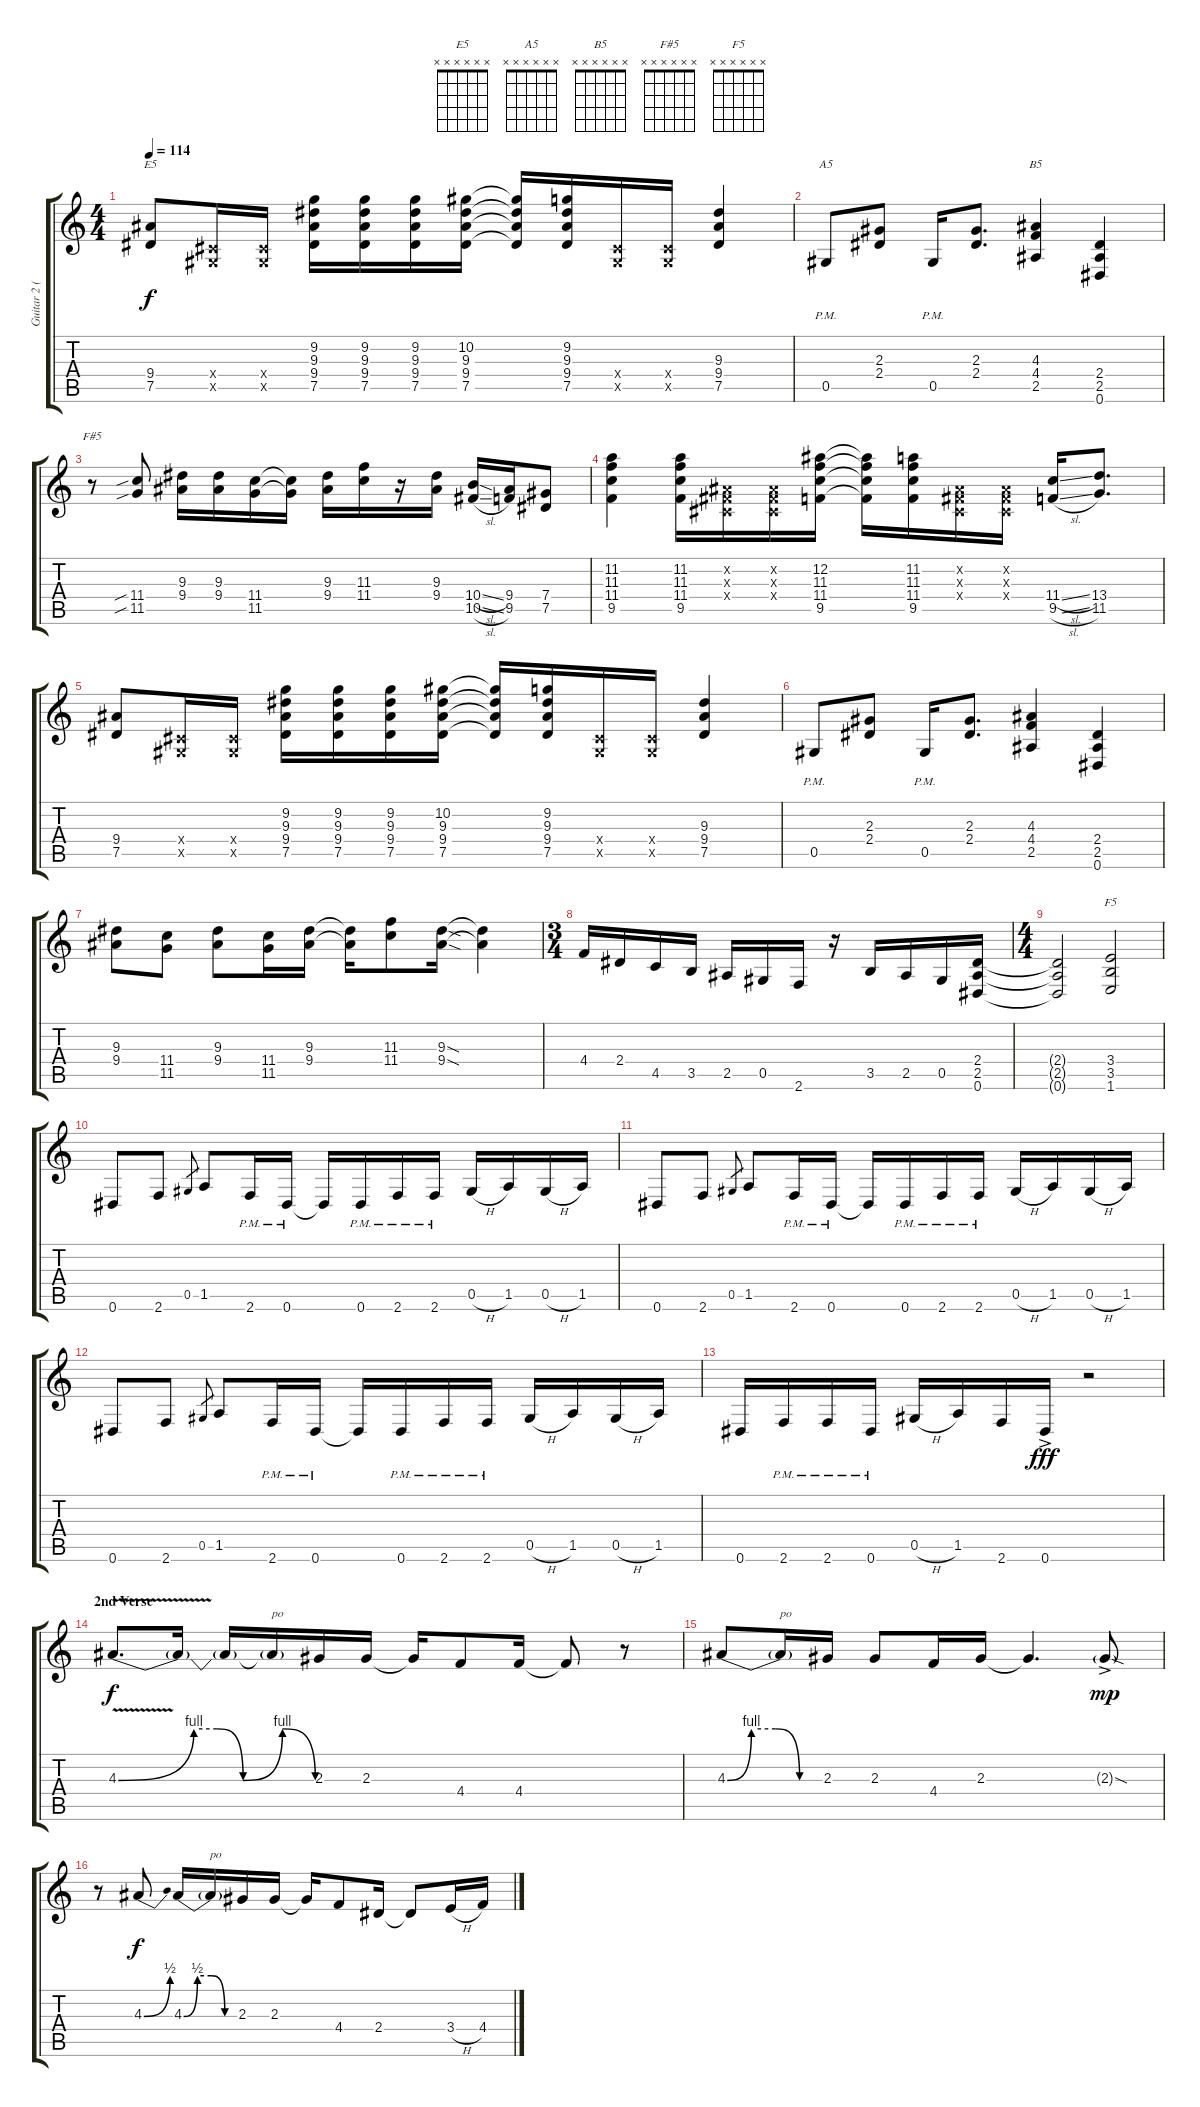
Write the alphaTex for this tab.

\track ("Guitar 2 (Izzy)" "Guitar 2 (") {instrument overdrivenguitar}
\staff {score tabs}
\tuning (Eb4 Bb3 Gb3 Db3 Ab2 Eb2) {hide}
\chord ("E5" x x x x x x)
\chord ("A5" x x x x x x)
\chord ("B5" x x x x x x)
\chord ("F#5" x x x x x x)
\chord ("F5" x x x x x x)
\ts (4 4)
\tempo 114
\clef g2
\ks c
(9.4 7.5).8{ch "E5" dy f} (0.4{x} 0.5{x}).16 (0.4{x} 0.5{x}).16 (9.2 9.3 9.4 7.5).16 (9.2 9.3 9.4 7.5).16 (9.2 9.3 9.4 7.5).16 (10.2 9.3 9.4 7.5).16 (10.2{t} 9.3{t} 9.4{t} 7.5{t}).16 (9.2 9.3 9.4 7.5).16 (0.4{x} 0.5{x}).16 (0.4{x} 0.5{x}).16 (9.3 9.4 7.5).4 |
0.5{pm}.8{ch "A5"} (2.3 2.4).8 0.5{pm}.16 (2.3 2.4).8{d} (4.3 4.4 2.5).4{ch "B5"} (2.4 2.5 0.6).4 |
r.8{ch "F#5"} (11.4{sib} 11.5{sib}).8 (9.3 9.4).16 (9.3 9.4).16 (11.4 11.5).16 (11.4{t} 11.5{t}).16 (9.3 9.4).16 (11.3 11.4).16 r.16 (9.3 9.4).16 (10.4{sl} 10.5{sl}).16 (9.4 9.5).16 (7.4 7.5).8 |
(11.2 11.3 11.4 9.5).4 (11.2 11.3 11.4 9.5).16 (0.2{x} 0.3{x} 0.4{x}).16 (0.2{x} 0.3{x} 0.4{x}).16 (12.2 11.3 11.4 9.5).16 (12.2{t} 11.3{t} 11.4{t} 9.5{t}).16 (11.2 11.3 11.4 9.5).16 (0.2{x} 0.3{x} 0.4{x}).16 (0.2{x} 0.3{x} 0.4{x}).16 (11.4{sl} 9.5{sl}).16 (13.4 11.5).8{d} |
(9.4 7.5).8 (0.4{x} 0.5{x}).16 (0.4{x} 0.5{x}).16 (9.2 9.3 9.4 7.5).16 (9.2 9.3 9.4 7.5).16 (9.2 9.3 9.4 7.5).16 (10.2 9.3 9.4 7.5).16 (10.2{t} 9.3{t} 9.4{t} 7.5{t}).16 (9.2 9.3 9.4 7.5).16 (0.4{x} 0.5{x}).16 (0.4{x} 0.5{x}).16 (9.3 9.4 7.5).4 |
0.5{pm}.8 (2.3 2.4).8 0.5{pm}.16 (2.3 2.4).8{d} (4.3 4.4 2.5).4 (2.4 2.5 0.6).4 |
(9.3 9.4).8 (11.4 11.5).8 (9.3 9.4).8 (11.4 11.5).16 (9.3 9.4).16 (9.3{t} 9.4{t}).16 (11.3 11.4).8 (9.3{sod} 9.4{sod}).16 (9.3{t} 9.4{t}).4 |
\ts (3 4)
4.4.16 2.4.16 4.5.16 3.5.16 2.5.16 0.5.16 2.6.16 r.16 3.5.16 2.5.16 0.5.16 (2.4 2.5 0.6).16 |
\ts (4 4)
(2.4{t} 2.5{t} 0.6{t}).2 (3.4 3.5 1.6).2{ch "F5"} |
0.6.8 2.6.8 0.5.8{gr} 1.5.8 2.6{pm}.16 0.6{pm}.16 0.6{t}.16 0.6{pm}.16 2.6{pm}.16 2.6{pm}.16 0.5{h}.16 1.5.16 0.5{h}.16 1.5.16 |
0.6.8 2.6.8 0.5.8{gr} 1.5.8 2.6{pm}.16 0.6{pm}.16 0.6{t}.16 0.6{pm}.16 2.6{pm}.16 2.6{pm}.16 0.5{h}.16 1.5.16 0.5{h}.16 1.5.16 |
0.6.8 2.6.8 0.5.8{gr} 1.5.8 2.6{pm}.16 0.6{pm}.16 0.6{t}.16 0.6{pm}.16 2.6{pm}.16 2.6{pm}.16 0.5{h}.16 1.5.16 0.5{h}.16 1.5.16 |
0.6.16 2.6{pm}.16 2.6{pm}.16 0.6{pm}.16 0.5{h}.16 1.5.16 2.6.16 0.6{ac}.16{dy fff} r.2 |
\section ("" "2nd Verse")
4.3{be (custom 0 0 23 4 30 4 38 0 50 4 60 0) v}.8{d dy f} 4.3{t}.16 4.3{t}.16 4.3{t}.16{txt "po"} 2.3.16 2.3.16 2.3{t}.16 4.4.8 4.4.16 4.4{t}.8 r.8 |
4.3{be (custom 0 0 15 4 30 4 45 0 60 0)}.8 4.3{t}.16{txt "po"} 2.3.16 2.3.8 4.4.16 2.3.16 2.3{t}.4{d} 2.3{sod g ac}.8{dy mp} |
r.8 4.3{be (bend 0 0 60 2)}.8{dy f} 4.3{be (custom 0 0 15 2 30 2 45 0 60 0)}.16 4.3{t}.16{txt "po"} 2.3.16 2.3.16 2.3{t}.16 4.4.8 2.4.16 2.4{t}.8 3.4{h}.16 4.4.16
